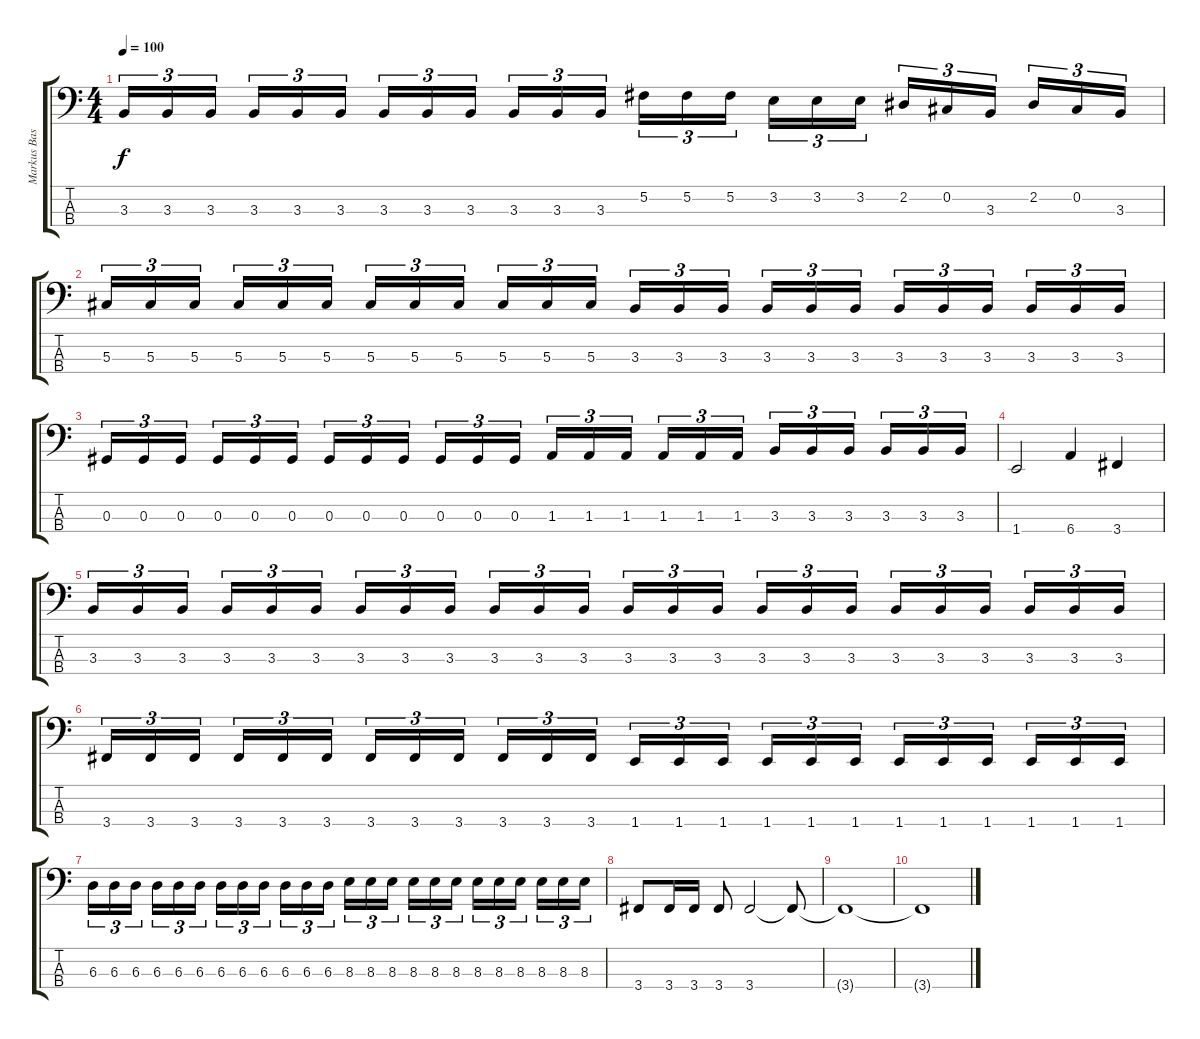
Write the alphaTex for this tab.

\track ("Markus Bass" "Markus Bas") {instrument electricbassfinger}
\staff {score tabs}
\tuning (Gb2 Db2 Ab1 Eb1) {hide}
\ts (4 4)
\tempo 100
\clef f4
\ks c
3.3.16{tu (3 2) dy f} 3.3.16{tu (3 2)} 3.3.16{tu (3 2)} 3.3.16{tu (3 2)} 3.3.16{tu (3 2)} 3.3.16{tu (3 2)} 3.3.16{tu (3 2)} 3.3.16{tu (3 2)} 3.3.16{tu (3 2)} 3.3.16{tu (3 2)} 3.3.16{tu (3 2)} 3.3.16{tu (3 2)} 5.2.16{tu (3 2)} 5.2.16{tu (3 2)} 5.2.16{tu (3 2)} 3.2.16{tu (3 2)} 3.2.16{tu (3 2)} 3.2.16{tu (3 2)} 2.2.16{tu (3 2)} 0.2.16{tu (3 2)} 3.3.16{tu (3 2)} 2.2.16{tu (3 2)} 0.2.16{tu (3 2)} 3.3.16{tu (3 2)} |
5.3.16{tu (3 2)} 5.3.16{tu (3 2)} 5.3.16{tu (3 2)} 5.3.16{tu (3 2)} 5.3.16{tu (3 2)} 5.3.16{tu (3 2)} 5.3.16{tu (3 2)} 5.3.16{tu (3 2)} 5.3.16{tu (3 2)} 5.3.16{tu (3 2)} 5.3.16{tu (3 2)} 5.3.16{tu (3 2)} 3.3.16{tu (3 2)} 3.3.16{tu (3 2)} 3.3.16{tu (3 2)} 3.3.16{tu (3 2)} 3.3.16{tu (3 2)} 3.3.16{tu (3 2)} 3.3.16{tu (3 2)} 3.3.16{tu (3 2)} 3.3.16{tu (3 2)} 3.3.16{tu (3 2)} 3.3.16{tu (3 2)} 3.3.16{tu (3 2)} |
0.3.16{tu (3 2)} 0.3.16{tu (3 2)} 0.3.16{tu (3 2)} 0.3.16{tu (3 2)} 0.3.16{tu (3 2)} 0.3.16{tu (3 2)} 0.3.16{tu (3 2)} 0.3.16{tu (3 2)} 0.3.16{tu (3 2)} 0.3.16{tu (3 2)} 0.3.16{tu (3 2)} 0.3.16{tu (3 2)} 1.3.16{tu (3 2)} 1.3.16{tu (3 2)} 1.3.16{tu (3 2)} 1.3.16{tu (3 2)} 1.3.16{tu (3 2)} 1.3.16{tu (3 2)} 3.3.16{tu (3 2)} 3.3.16{tu (3 2)} 3.3.16{tu (3 2)} 3.3.16{tu (3 2)} 3.3.16{tu (3 2)} 3.3.16{tu (3 2)} |
1.4.2 6.4.4 3.4.4 |
3.3.16{tu (3 2)} 3.3.16{tu (3 2)} 3.3.16{tu (3 2)} 3.3.16{tu (3 2)} 3.3.16{tu (3 2)} 3.3.16{tu (3 2)} 3.3.16{tu (3 2)} 3.3.16{tu (3 2)} 3.3.16{tu (3 2)} 3.3.16{tu (3 2)} 3.3.16{tu (3 2)} 3.3.16{tu (3 2)} 3.3.16{tu (3 2)} 3.3.16{tu (3 2)} 3.3.16{tu (3 2)} 3.3.16{tu (3 2)} 3.3.16{tu (3 2)} 3.3.16{tu (3 2)} 3.3.16{tu (3 2)} 3.3.16{tu (3 2)} 3.3.16{tu (3 2)} 3.3.16{tu (3 2)} 3.3.16{tu (3 2)} 3.3.16{tu (3 2)} |
3.4.16{tu (3 2)} 3.4.16{tu (3 2)} 3.4.16{tu (3 2)} 3.4.16{tu (3 2)} 3.4.16{tu (3 2)} 3.4.16{tu (3 2)} 3.4.16{tu (3 2)} 3.4.16{tu (3 2)} 3.4.16{tu (3 2)} 3.4.16{tu (3 2)} 3.4.16{tu (3 2)} 3.4.16{tu (3 2)} 1.4.16{tu (3 2)} 1.4.16{tu (3 2)} 1.4.16{tu (3 2)} 1.4.16{tu (3 2)} 1.4.16{tu (3 2)} 1.4.16{tu (3 2)} 1.4.16{tu (3 2)} 1.4.16{tu (3 2)} 1.4.16{tu (3 2)} 1.4.16{tu (3 2)} 1.4.16{tu (3 2)} 1.4.16{tu (3 2)} |
6.3.16{tu (3 2)} 6.3.16{tu (3 2)} 6.3.16{tu (3 2)} 6.3.16{tu (3 2)} 6.3.16{tu (3 2)} 6.3.16{tu (3 2)} 6.3.16{tu (3 2)} 6.3.16{tu (3 2)} 6.3.16{tu (3 2)} 6.3.16{tu (3 2)} 6.3.16{tu (3 2)} 6.3.16{tu (3 2)} 8.3.16{tu (3 2)} 8.3.16{tu (3 2)} 8.3.16{tu (3 2)} 8.3.16{tu (3 2)} 8.3.16{tu (3 2)} 8.3.16{tu (3 2)} 8.3.16{tu (3 2)} 8.3.16{tu (3 2)} 8.3.16{tu (3 2)} 8.3.16{tu (3 2)} 8.3.16{tu (3 2)} 8.3.16{tu (3 2)} |
3.4.8 3.4.16 3.4.16 3.4.8 3.4.2 3.4{t}.8 |
3.4{t}.1 |
3.4{t}.1
